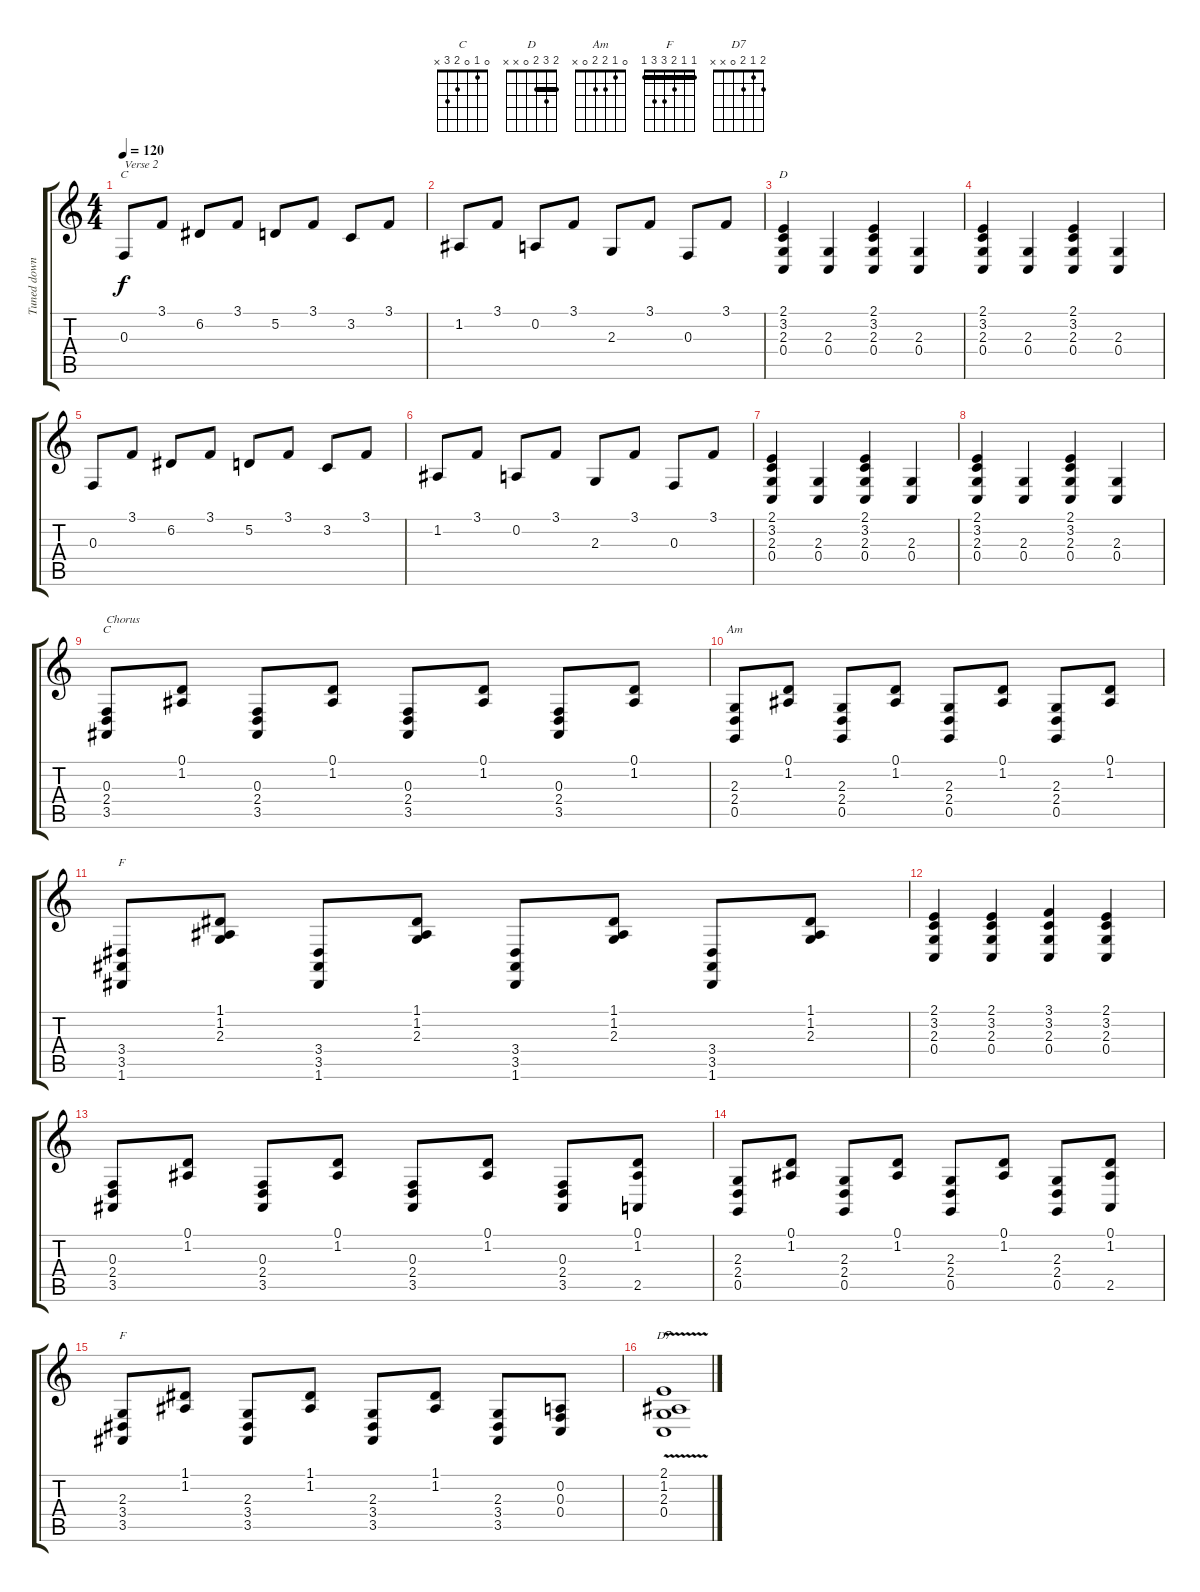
\track ("Tuned down 2 steps keyboard" "Tuned down") {instrument clavinet}
\staff {score tabs}
\tuning (D4 A3 F3 C3 G2 D2) {hide}
\chord ("C" x x x x x x)
\chord ("D" 2 3 2 0 x x) {barre 2}
\chord ("C" 0 1 0 2 3 x)
\chord ("Am" 0 1 2 2 0 x)
\chord ("F" 1 1 2 3 3 x) {barre 1}
\chord ("F" 1 1 2 3 3 1) {barre 1}
\chord ("D7" 2 1 2 0 x x)
\ts (4 4)
\tempo 120
\clef g2
\ks c
0.3.8{ch "C" txt "Verse 2" dy f} 3.1.8 6.2.8 3.1.8 5.2.8 3.1.8 3.2.8 3.1.8 |
1.2.8 3.1.8 0.2.8 3.1.8 2.3.8 3.1.8 0.3.8 3.1.8 |
(2.1 3.2 2.3 0.4).4{ch "D"} (2.3 0.4).4 (2.1 3.2 2.3 0.4).4 (2.3 0.4).4 |
(2.1 3.2 2.3 0.4).4 (2.3 0.4).4 (2.1 3.2 2.3 0.4).4 (2.3 0.4).4 |
0.3.8 3.1.8 6.2.8 3.1.8 5.2.8 3.1.8 3.2.8 3.1.8 |
1.2.8 3.1.8 0.2.8 3.1.8 2.3.8 3.1.8 0.3.8 3.1.8 |
(2.1 3.2 2.3 0.4).4 (2.3 0.4).4 (2.1 3.2 2.3 0.4).4 (2.3 0.4).4 |
(2.1 3.2 2.3 0.4).4 (2.3 0.4).4 (2.1 3.2 2.3 0.4).4 (2.3 0.4).4 |
(0.3 2.4 3.5).8{ch "C" txt "Chorus"} (0.1 1.2).8 (0.3 2.4 3.5).8 (0.1 1.2).8 (0.3 2.4 3.5).8 (0.1 1.2).8 (0.3 2.4 3.5).8 (0.1 1.2).8 |
(2.3 2.4 0.5).8{ch "Am"} (0.1 1.2).8 (2.3 2.4 0.5).8 (0.1 1.2).8 (2.3 2.4 0.5).8 (0.1 1.2).8 (2.3 2.4 0.5).8 (0.1 1.2).8 |
(3.4 3.5 1.6).8{ch "F"} (1.1 1.2 2.3).8 (3.4 3.5 1.6).8 (1.1 1.2 2.3).8 (3.4 3.5 1.6).8 (1.1 1.2 2.3).8 (3.4 3.5 1.6).8 (1.1 1.2 2.3).8 |
(2.1 3.2 2.3 0.4).4 (2.1 3.2 2.3 0.4).4 (3.1 3.2 2.3 0.4).4 (2.1 3.2 2.3 0.4).4 |
(0.3 2.4 3.5).8 (0.1 1.2).8 (0.3 2.4 3.5).8 (0.1 1.2).8 (0.3 2.4 3.5).8 (0.1 1.2).8 (0.3 2.4 3.5).8 (0.1 1.2 2.5).8 |
(2.3 2.4 0.5).8 (0.1 1.2).8 (2.3 2.4 0.5).8 (0.1 1.2).8 (2.3 2.4 0.5).8 (0.1 1.2).8 (2.3 2.4 0.5).8 (0.1 1.2 2.5).8 |
(2.3 3.4 3.5).8{ch "F"} (1.1 1.2).8 (2.3 3.4 3.5).8 (1.1 1.2).8 (2.3 3.4 3.5).8 (1.1 1.2).8 (2.3 3.4 3.5).8 (0.2 0.3 0.4).8 |
(2.1{v} 1.2{v} 2.3{v} 0.4{v}).1{ch "D7"}
